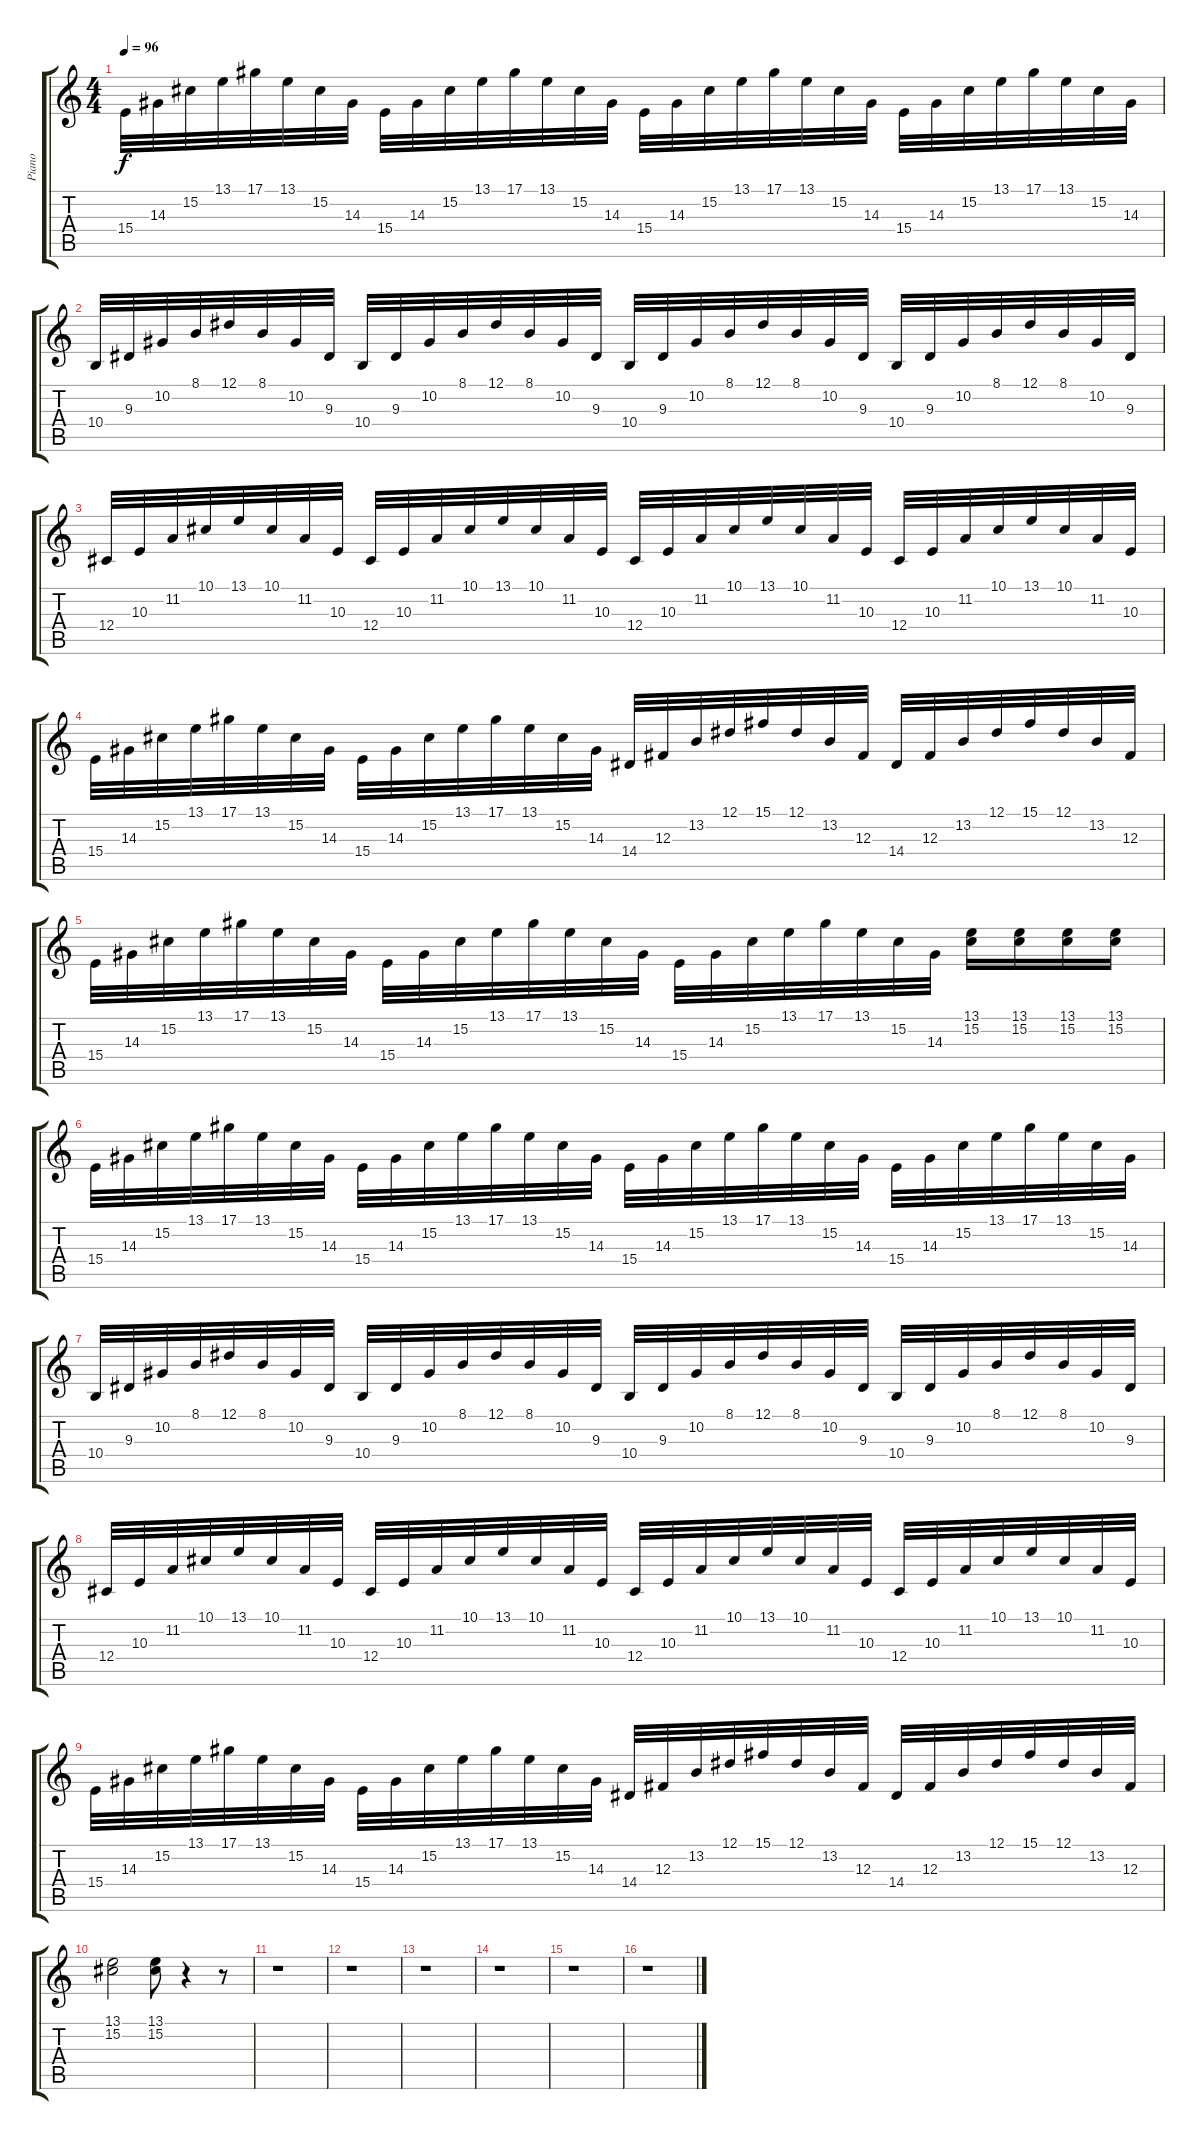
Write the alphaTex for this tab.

\track ("Piano" "Piano") {instrument brightacousticpiano}
\staff {score tabs}
\tuning (Eb4 Bb3 Gb3 Db3 Ab2 Eb2) {hide}
\ts (4 4)
\section ("" "")
\tempo 96
\clef g2
\ks c
15.4.32{dy f} 14.3.32 15.2.32 13.1.32 17.1.32 13.1.32 15.2.32 14.3.32 15.4.32 14.3.32 15.2.32 13.1.32 17.1.32 13.1.32 15.2.32 14.3.32 15.4.32 14.3.32 15.2.32 13.1.32 17.1.32 13.1.32 15.2.32 14.3.32 15.4.32 14.3.32 15.2.32 13.1.32 17.1.32 13.1.32 15.2.32 14.3.32 |
10.4.32 9.3.32 10.2.32 8.1.32 12.1.32 8.1.32 10.2.32 9.3.32 10.4.32 9.3.32 10.2.32 8.1.32 12.1.32 8.1.32 10.2.32 9.3.32 10.4.32 9.3.32 10.2.32 8.1.32 12.1.32 8.1.32 10.2.32 9.3.32 10.4.32 9.3.32 10.2.32 8.1.32 12.1.32 8.1.32 10.2.32 9.3.32 |
12.4.32 10.3.32 11.2.32 10.1.32 13.1.32 10.1.32 11.2.32 10.3.32 12.4.32 10.3.32 11.2.32 10.1.32 13.1.32 10.1.32 11.2.32 10.3.32 12.4.32 10.3.32 11.2.32 10.1.32 13.1.32 10.1.32 11.2.32 10.3.32 12.4.32 10.3.32 11.2.32 10.1.32 13.1.32 10.1.32 11.2.32 10.3.32 |
15.4.32 14.3.32 15.2.32 13.1.32 17.1.32 13.1.32 15.2.32 14.3.32 15.4.32 14.3.32 15.2.32 13.1.32 17.1.32 13.1.32 15.2.32 14.3.32 14.4.32 12.3.32 13.2.32 12.1.32 15.1.32 12.1.32 13.2.32 12.3.32 14.4.32 12.3.32 13.2.32 12.1.32 15.1.32 12.1.32 13.2.32 12.3.32 |
15.4.32 14.3.32 15.2.32 13.1.32 17.1.32 13.1.32 15.2.32 14.3.32 15.4.32 14.3.32 15.2.32 13.1.32 17.1.32 13.1.32 15.2.32 14.3.32 15.4.32 14.3.32 15.2.32 13.1.32 17.1.32 13.1.32 15.2.32 14.3.32 (13.1 15.2).16 (13.1 15.2).16 (13.1 15.2).16 (13.1 15.2).16 |
15.4.32 14.3.32 15.2.32 13.1.32 17.1.32 13.1.32 15.2.32 14.3.32 15.4.32 14.3.32 15.2.32 13.1.32 17.1.32 13.1.32 15.2.32 14.3.32 15.4.32 14.3.32 15.2.32 13.1.32 17.1.32 13.1.32 15.2.32 14.3.32 15.4.32 14.3.32 15.2.32 13.1.32 17.1.32 13.1.32 15.2.32 14.3.32 |
10.4.32 9.3.32 10.2.32 8.1.32 12.1.32 8.1.32 10.2.32 9.3.32 10.4.32 9.3.32 10.2.32 8.1.32 12.1.32 8.1.32 10.2.32 9.3.32 10.4.32 9.3.32 10.2.32 8.1.32 12.1.32 8.1.32 10.2.32 9.3.32 10.4.32 9.3.32 10.2.32 8.1.32 12.1.32 8.1.32 10.2.32 9.3.32 |
12.4.32 10.3.32 11.2.32 10.1.32 13.1.32 10.1.32 11.2.32 10.3.32 12.4.32 10.3.32 11.2.32 10.1.32 13.1.32 10.1.32 11.2.32 10.3.32 12.4.32 10.3.32 11.2.32 10.1.32 13.1.32 10.1.32 11.2.32 10.3.32 12.4.32 10.3.32 11.2.32 10.1.32 13.1.32 10.1.32 11.2.32 10.3.32 |
15.4.32 14.3.32 15.2.32 13.1.32 17.1.32 13.1.32 15.2.32 14.3.32 15.4.32 14.3.32 15.2.32 13.1.32 17.1.32 13.1.32 15.2.32 14.3.32 14.4.32 12.3.32 13.2.32 12.1.32 15.1.32 12.1.32 13.2.32 12.3.32 14.4.32 12.3.32 13.2.32 12.1.32 15.1.32 12.1.32 13.2.32 12.3.32 |
\section ("" "")
(13.1 15.2).2 (13.1 15.2).8 r.4 r.8 |
r.1 |
r.1 |
r.1 |
r.1 |
r.1 |
r.1
